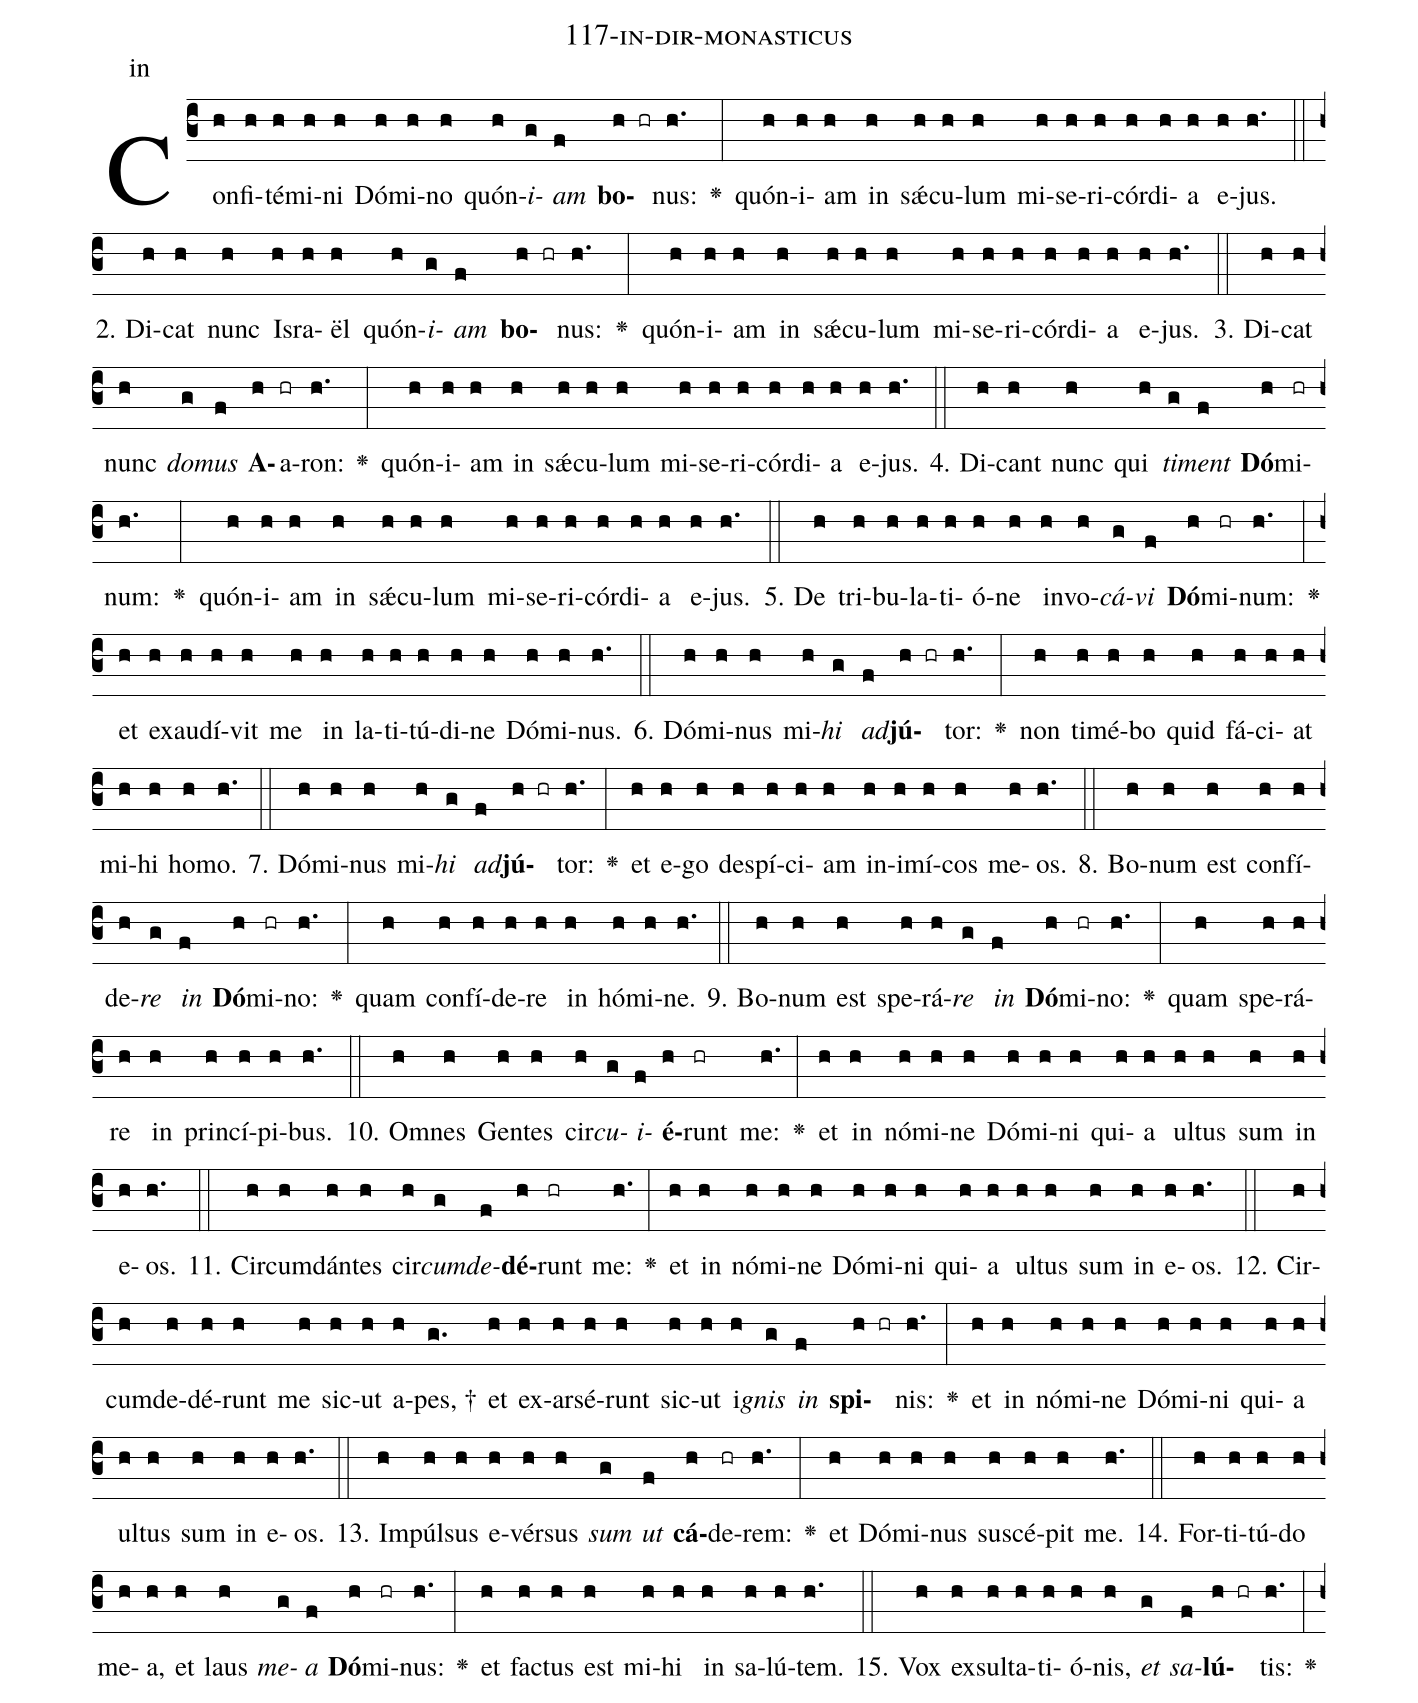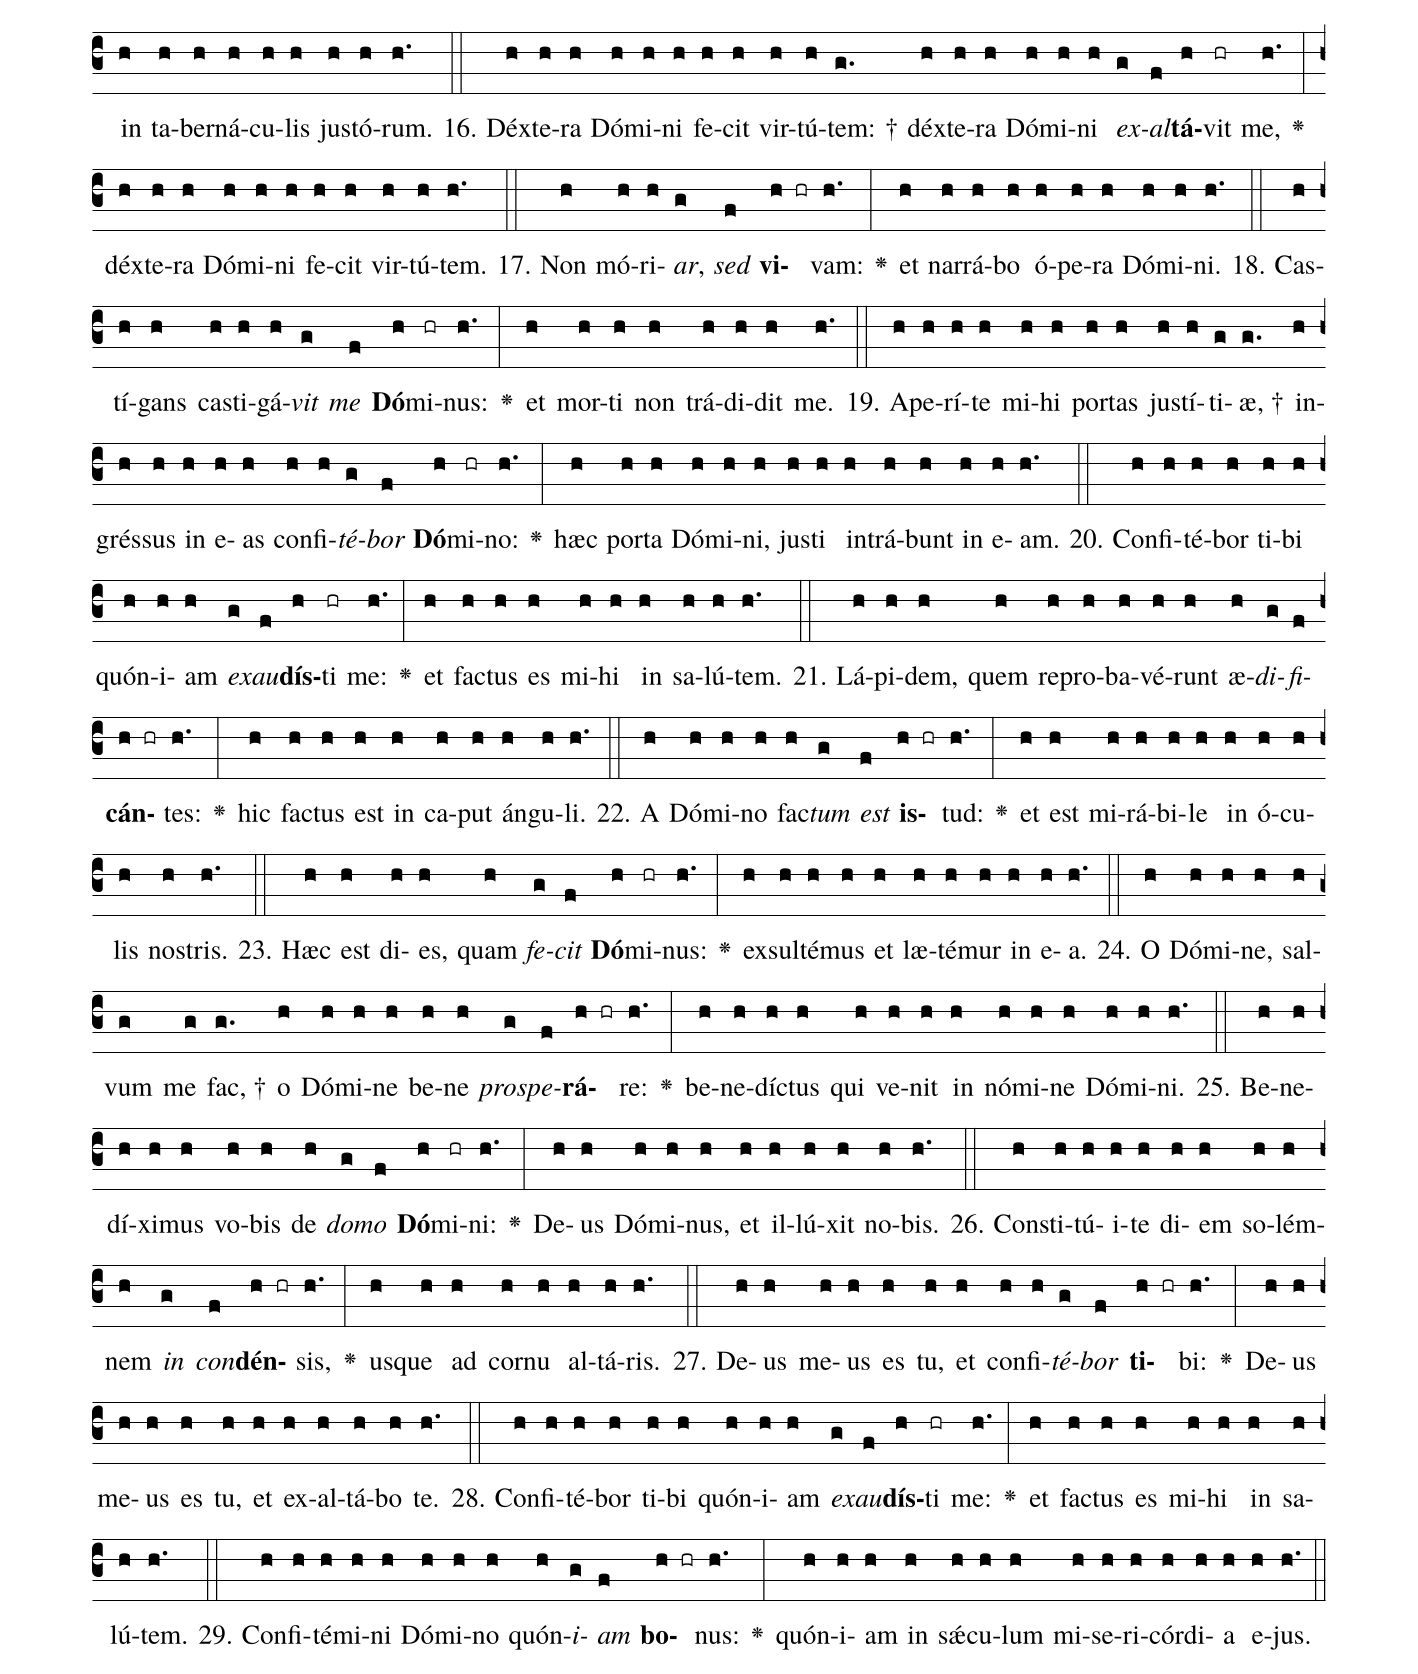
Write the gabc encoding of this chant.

name: 117-in-dir-monasticus;
annotation: in;
%%
(c3)Con(h)fi(h)té(h)mi(h)ni(h) Dó(h)mi(h)no(h) quón(h)<i>i</i>(g)<i>am</i>(f) <b>bo</b>(h hr)nus:(h.) <v>\greheightstar</v>(:) quón(h)i(h)am(h) in(h) sǽ(h)cu(h)lum(h) mi(h)se(h)ri(h)cór(h)di(h)a(h) e(h)jus.(h.) (::)
2. Di(h)cat(h) nunc(h) Is(h)ra(h)ël(h) quón(h)<i>i</i>(g)<i>am</i>(f) <b>bo</b>(h hr)nus:(h.) <v>\greheightstar</v>(:) quón(h)i(h)am(h) in(h) sǽ(h)cu(h)lum(h) mi(h)se(h)ri(h)cór(h)di(h)a(h) e(h)jus.(h.) (::)
3. Di(h)cat(h) nunc(h) <i>do</i>(g)<i>mus</i>(f) <b>A</b>(h)a(hr)ron:(h.) <v>\greheightstar</v>(:) quón(h)i(h)am(h) in(h) sǽ(h)cu(h)lum(h) mi(h)se(h)ri(h)cór(h)di(h)a(h) e(h)jus.(h.) (::)
4. Di(h)cant(h) nunc(h) qui(h) <i>ti</i>(g)<i>ment</i>(f) <b>Dó</b>(h)mi(hr)num:(h.) <v>\greheightstar</v>(:) quón(h)i(h)am(h) in(h) sǽ(h)cu(h)lum(h) mi(h)se(h)ri(h)cór(h)di(h)a(h) e(h)jus.(h.) (::)
5. De(h) tri(h)bu(h)la(h)ti(h)ó(h)ne(h) in(h)vo(h)<i>cá</i>(g)<i>vi</i>(f) <b>Dó</b>(h)mi(hr)num:(h.) <v>\greheightstar</v>(:) et(h) ex(h)au(h)dí(h)vit(h) me(h) in(h) la(h)ti(h)tú(h)di(h)ne(h) Dó(h)mi(h)nus.(h.) (::)
6. Dó(h)mi(h)nus(h) mi(h)<i>hi</i>(g) <i>ad</i>(f)<b>jú</b>(h hr)tor:(h.) <v>\greheightstar</v>(:) non(h) ti(h)mé(h)bo(h) quid(h) fá(h)ci(h)at(h) mi(h)hi(h) ho(h)mo.(h.) (::)
7. Dó(h)mi(h)nus(h) mi(h)<i>hi</i>(g) <i>ad</i>(f)<b>jú</b>(h hr)tor:(h.) <v>\greheightstar</v>(:) et(h) e(h)go(h) de(h)spí(h)ci(h)am(h) in(h)i(h)mí(h)cos(h) me(h)os.(h.) (::)
8. Bo(h)num(h) est(h) con(h)fí(h)de(h)<i>re</i>(g) <i>in</i>(f) <b>Dó</b>(h)mi(hr)no:(h.) <v>\greheightstar</v>(:) quam(h) con(h)fí(h)de(h)re(h) in(h) hó(h)mi(h)ne.(h.) (::)
9. Bo(h)num(h) est(h) spe(h)rá(h)<i>re</i>(g) <i>in</i>(f) <b>Dó</b>(h)mi(hr)no:(h.) <v>\greheightstar</v>(:) quam(h) spe(h)rá(h)re(h) in(h) prin(h)cí(h)pi(h)bus.(h.) (::)
10. Om(h)nes(h) Gen(h)tes(h) cir(h)<i>cu</i>(g)<i>i</i>(f)<b>é</b>(h)runt(hr) me:(h.) <v>\greheightstar</v>(:) et(h) in(h) nó(h)mi(h)ne(h) Dó(h)mi(h)ni(h) qui(h)a(h) ul(h)tus(h) sum(h) in(h) e(h)os.(h.) (::)
11. Cir(h)cum(h)dán(h)tes(h) cir(h)<i>cum</i>(g)<i>de</i>(f)<b>dé</b>(h)runt(hr) me:(h.) <v>\greheightstar</v>(:) et(h) in(h) nó(h)mi(h)ne(h) Dó(h)mi(h)ni(h) qui(h)a(h) ul(h)tus(h) sum(h) in(h) e(h)os.(h.) (::)
12. Cir(h)cum(h)de(h)dé(h)runt(h) me(h) sic(h)ut(h) a(h)pes, †(g.) et(h) ex(h)ar(h)sé(h)runt(h) sic(h)ut(h) i(h)<i>gnis</i>(g) <i>in</i>(f) <b>spi</b>(h hr)nis:(h.) <v>\greheightstar</v>(:) et(h) in(h) nó(h)mi(h)ne(h) Dó(h)mi(h)ni(h) qui(h)a(h) ul(h)tus(h) sum(h) in(h) e(h)os.(h.) (::)
13. Im(h)púl(h)sus(h) e(h)vér(h)sus(h) <i>sum</i>(g) <i>ut</i>(f) <b>cá</b>(h)de(hr)rem:(h.) <v>\greheightstar</v>(:) et(h) Dó(h)mi(h)nus(h) su(h)scé(h)pit(h) me.(h.) (::)
14. For(h)ti(h)tú(h)do(h) me(h)a,(h) et(h) laus(h) <i>me</i>(g)<i>a</i>(f) <b>Dó</b>(h)mi(hr)nus:(h.) <v>\greheightstar</v>(:) et(h) fac(h)tus(h) est(h) mi(h)hi(h) in(h) sa(h)lú(h)tem.(h.) (::)
15. Vox(h) ex(h)sul(h)ta(h)ti(h)ó(h)nis,(h) <i>et</i>(g) <i>sa</i>(f)<b>lú</b>(h hr)tis:(h.) <v>\greheightstar</v>(:) in(h) ta(h)ber(h)ná(h)cu(h)lis(h) jus(h)tó(h)rum.(h.) (::)
16. Déx(h)te(h)ra(h) Dó(h)mi(h)ni(h) fe(h)cit(h) vir(h)tú(h)tem: †(g.) déx(h)te(h)ra(h) Dó(h)mi(h)ni(h) <i>ex</i>(g)<i>al</i>(f)<b>tá</b>(h)vit(hr) me,(h.) <v>\greheightstar</v>(:) déx(h)te(h)ra(h) Dó(h)mi(h)ni(h) fe(h)cit(h) vir(h)tú(h)tem.(h.) (::)
17. Non(h) mó(h)ri(h)<i>ar</i>,(g) <i>sed</i>(f) <b>vi</b>(h hr)vam:(h.) <v>\greheightstar</v>(:) et(h) nar(h)rá(h)bo(h) ó(h)pe(h)ra(h) Dó(h)mi(h)ni.(h.) (::)
18. Cas(h)tí(h)gans(h) cas(h)ti(h)gá(h)<i>vit</i>(g) <i>me</i>(f) <b>Dó</b>(h)mi(hr)nus:(h.) <v>\greheightstar</v>(:) et(h) mor(h)ti(h) non(h) trá(h)di(h)dit(h) me.(h.) (::)
19. A(h)pe(h)rí(h)te(h) mi(h)hi(h) por(h)tas(h) jus(h)tí(h)ti(g)æ, †(g.) in(h)grés(h)sus(h) in(h) e(h)as(h) con(h)fi(h)<i>té</i>(g)<i>bor</i>(f) <b>Dó</b>(h)mi(hr)no:(h.) <v>\greheightstar</v>(:) hæc(h) por(h)ta(h) Dó(h)mi(h)ni,(h) jus(h)ti(h) in(h)trá(h)bunt(h) in(h) e(h)am.(h.) (::)
20. Con(h)fi(h)té(h)bor(h) ti(h)bi(h) quón(h)i(h)am(h) <i>ex</i>(g)<i>au</i>(f)<b>dís</b>(h)ti(hr) me:(h.) <v>\greheightstar</v>(:) et(h) fac(h)tus(h) es(h) mi(h)hi(h) in(h) sa(h)lú(h)tem.(h.) (::)
21. Lá(h)pi(h)dem,(h) quem(h) re(h)pro(h)ba(h)vé(h)runt(h) æ(h)<i>di</i>(g)<i>fi</i>(f)<b>cán</b>(h hr)tes:(h.) <v>\greheightstar</v>(:) hic(h) fac(h)tus(h) est(h) in(h) ca(h)put(h) án(h)gu(h)li.(h.) (::)
22. A(h) Dó(h)mi(h)no(h) fac(h)<i>tum</i>(g) <i>est</i>(f) <b>is</b>(h hr)tud:(h.) <v>\greheightstar</v>(:) et(h) est(h) mi(h)rá(h)bi(h)le(h) in(h) ó(h)cu(h)lis(h) nos(h)tris.(h.) (::)
23. Hæc(h) est(h) di(h)es,(h) quam(h) <i>fe</i>(g)<i>cit</i>(f) <b>Dó</b>(h)mi(hr)nus:(h.) <v>\greheightstar</v>(:) ex(h)sul(h)té(h)mus(h) et(h) læ(h)té(h)mur(h) in(h) e(h)a.(h.) (::)
24. O(h) Dó(h)mi(h)ne,(h) sal(h)vum(g) me(g) fac, †(g.) o(h) Dó(h)mi(h)ne(h) be(h)ne(h) <i>pro</i>(g)<i>spe</i>(f)<b>rá</b>(h hr)re:(h.) <v>\greheightstar</v>(:) be(h)ne(h)díc(h)tus(h) qui(h) ve(h)nit(h) in(h) nó(h)mi(h)ne(h) Dó(h)mi(h)ni.(h.) (::)
25. Be(h)ne(h)dí(h)xi(h)mus(h) vo(h)bis(h) de(h) <i>do</i>(g)<i>mo</i>(f) <b>Dó</b>(h)mi(hr)ni:(h.) <v>\greheightstar</v>(:) De(h)us(h) Dó(h)mi(h)nus,(h) et(h) il(h)lú(h)xit(h) no(h)bis.(h.) (::)
26. Con(h)sti(h)tú(h)i(h)te(h) di(h)em(h) so(h)lém(h)nem(h) <i>in</i>(g) <i>con</i>(f)<b>dén</b>(h hr)sis,(h.) <v>\greheightstar</v>(:) us(h)que(h) ad(h) cor(h)nu(h) al(h)tá(h)ris.(h.) (::)
27. De(h)us(h) me(h)us(h) es(h) tu,(h) et(h) con(h)fi(h)<i>té</i>(g)<i>bor</i>(f) <b>ti</b>(h hr)bi:(h.) <v>\greheightstar</v>(:) De(h)us(h) me(h)us(h) es(h) tu,(h) et(h) ex(h)al(h)tá(h)bo(h) te.(h.) (::)
28. Con(h)fi(h)té(h)bor(h) ti(h)bi(h) quón(h)i(h)am(h) <i>ex</i>(g)<i>au</i>(f)<b>dís</b>(h)ti(hr) me:(h.) <v>\greheightstar</v>(:) et(h) fac(h)tus(h) es(h) mi(h)hi(h) in(h) sa(h)lú(h)tem.(h.) (::)
29. Con(h)fi(h)té(h)mi(h)ni(h) Dó(h)mi(h)no(h) quón(h)<i>i</i>(g)<i>am</i>(f) <b>bo</b>(h hr)nus:(h.) <v>\greheightstar</v>(:) quón(h)i(h)am(h) in(h) sǽ(h)cu(h)lum(h) mi(h)se(h)ri(h)cór(h)di(h)a(h) e(h)jus.(h.) (::)
